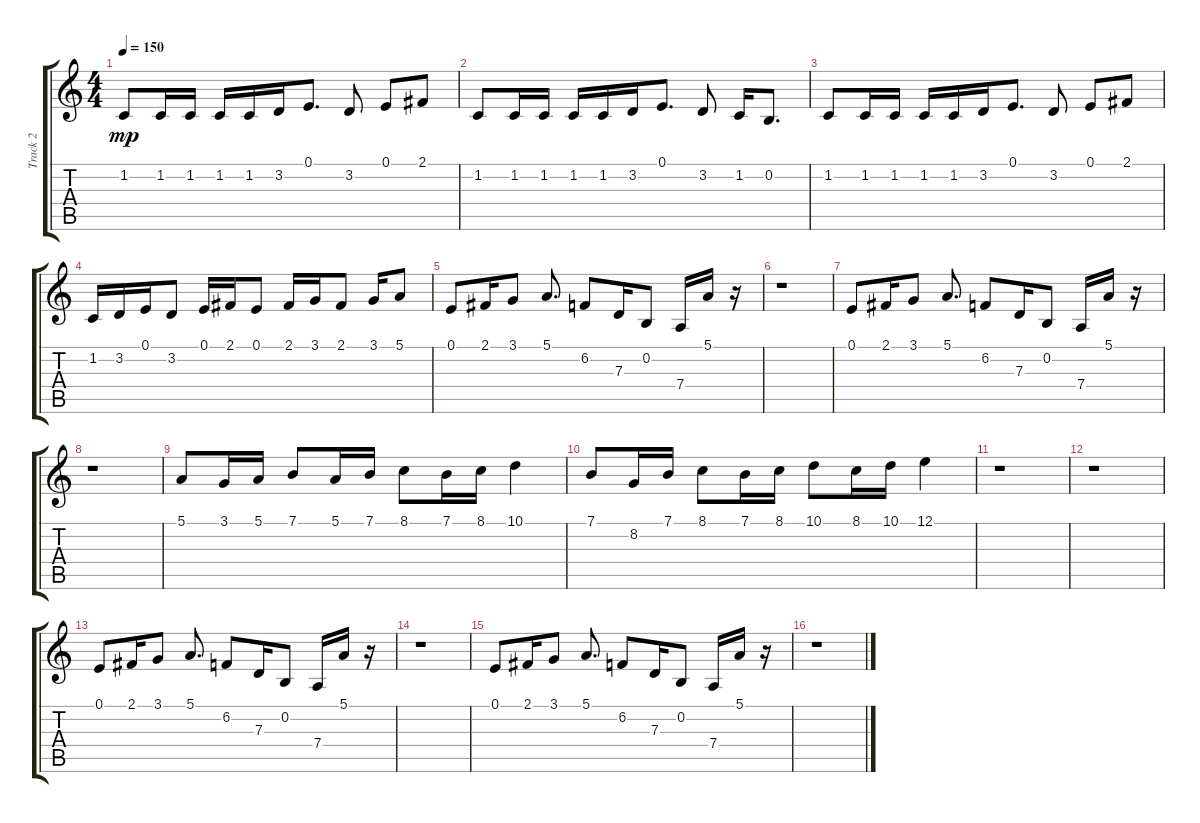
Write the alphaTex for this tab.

\track ("Track 2" "Track 2") {instrument lead1square}
\staff {score tabs}
\tuning (E4 B3 G3 D3 A2 E2) {hide}
\ts (4 4)
\tempo 150
\clef g2
\ks c
1.2.8{dy mp} 1.2.16 1.2.16 1.2.16 1.2.16 3.2.16 0.1.8{d} 3.2.8 0.1.8 2.1.8 |
1.2.8 1.2.16 1.2.16 1.2.16 1.2.16 3.2.16 0.1.8{d} 3.2.8 1.2.16 0.2.8{d} |
1.2.8 1.2.16 1.2.16 1.2.16 1.2.16 3.2.16 0.1.8{d} 3.2.8 0.1.8 2.1.8 |
1.2.16 3.2.16 0.1.16 3.2.8 0.1.16 2.1.16 0.1.8 2.1.16 3.1.16 2.1.8 3.1.16 5.1.8 |
0.1.8 2.1.16 3.1.8 5.1.8{d} 6.2.8 7.3.16 0.2.8 7.4.16 5.1.16 r.16 |
r.1 |
0.1.8 2.1.16 3.1.8 5.1.8{d} 6.2.8 7.3.16 0.2.8 7.4.16 5.1.16 r.16 |
r.1 |
5.1.8 3.1.16 5.1.16 7.1.8 5.1.16 7.1.16 8.1.8 7.1.16 8.1.16 10.1.4 |
7.1.8 8.2.16 7.1.16 8.1.8 7.1.16 8.1.16 10.1.8 8.1.16 10.1.16 12.1.4 |
r.1 |
r.1 |
0.1.8 2.1.16 3.1.8 5.1.8{d} 6.2.8 7.3.16 0.2.8 7.4.16 5.1.16 r.16 |
r.1 |
0.1.8 2.1.16 3.1.8 5.1.8{d} 6.2.8 7.3.16 0.2.8 7.4.16 5.1.16 r.16 |
r.1
